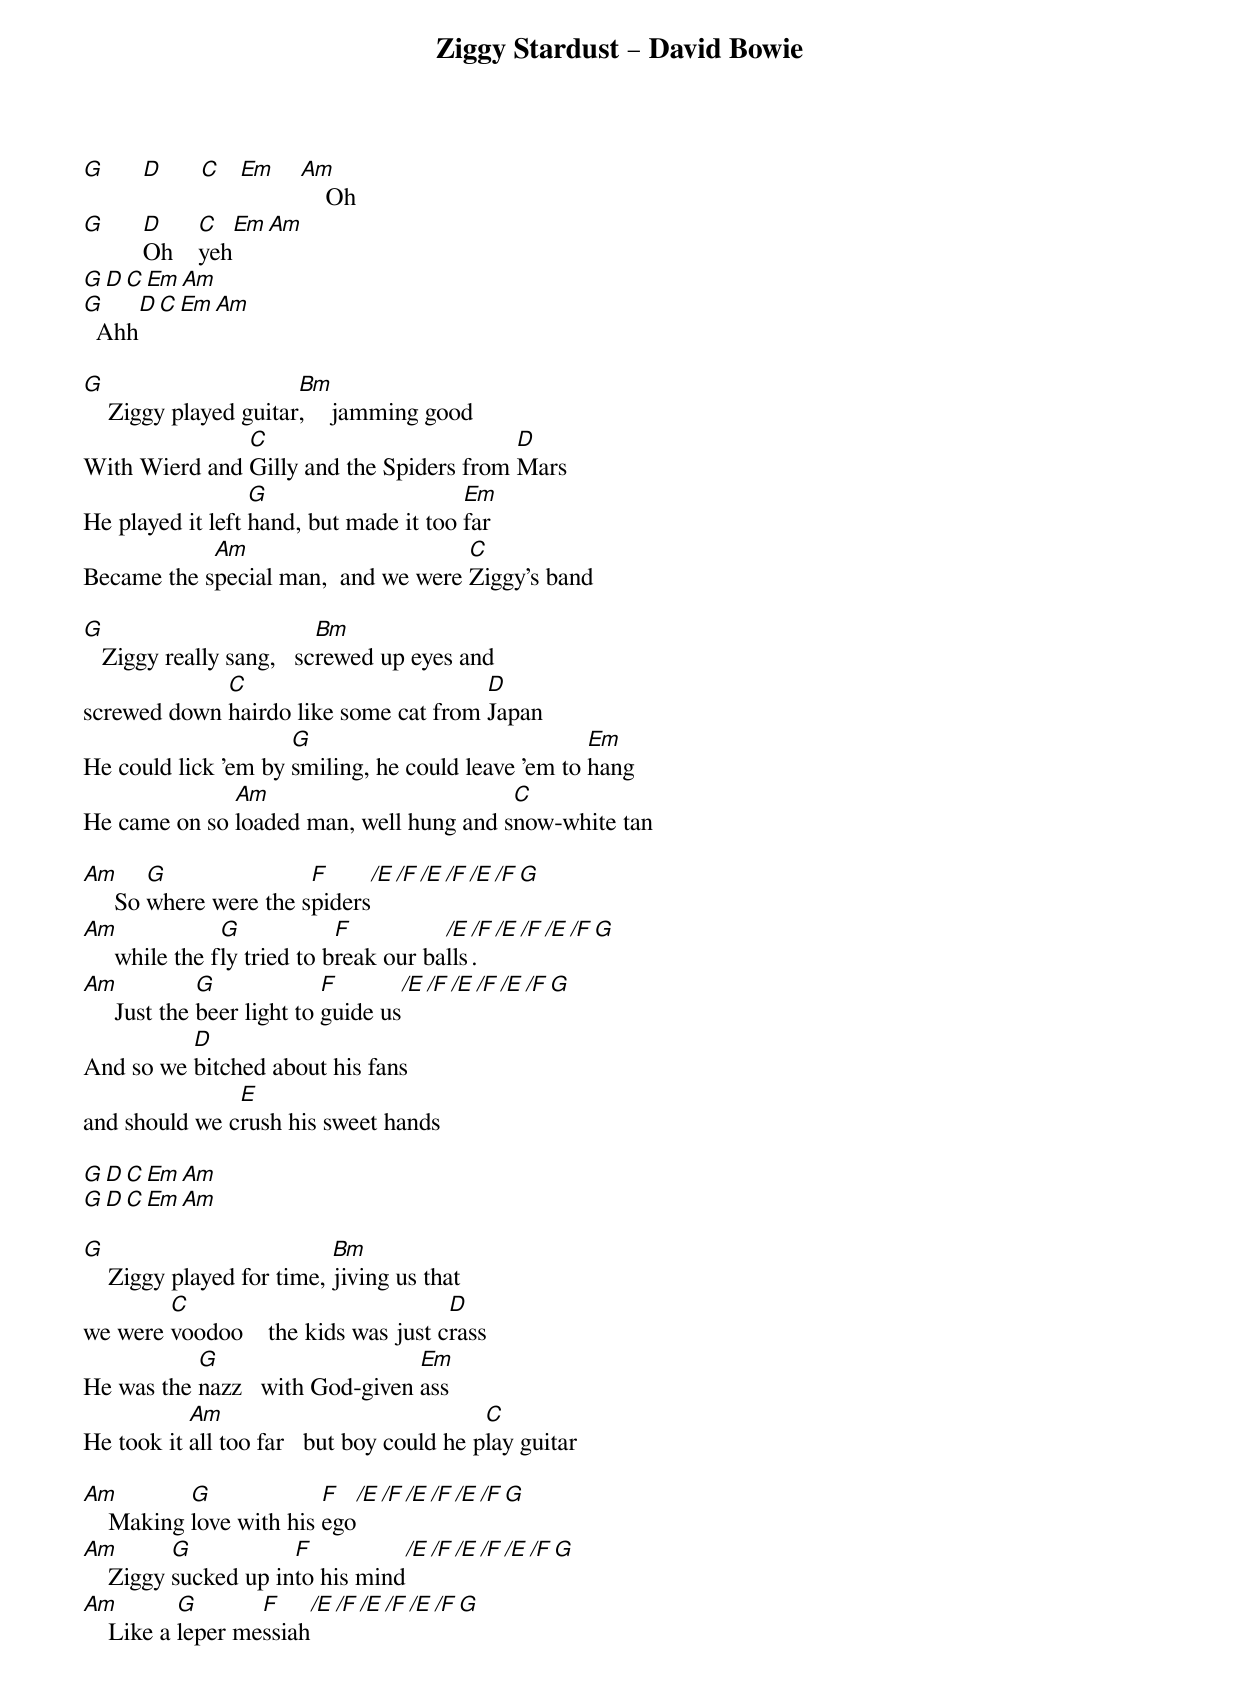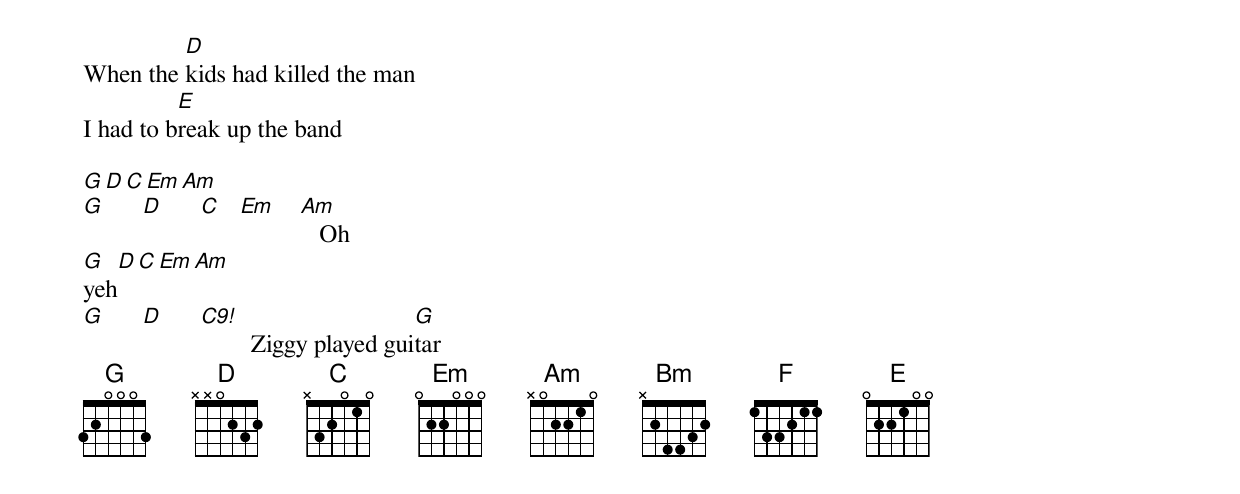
Ziggy Stardust – David Bowie

G     D     C  Em  Am
                       Oh
G     D     C  Em  Am
      Oh    yeh
G     D     C  Em  Am
G     D     C  Em  Am
  Ahh

G                      Bm
    Ziggy played guitar,    jamming good
               C                          D
With Wierd and Gilly and the Spiders from Mars
                  G                     Em
He played it left hand, but made it too far
            Am                       C
Became the special man,  and we were Ziggy's band

G                         Bm
   Ziggy really sang,   screwed up eyes and
             C                         D
screwed down hairdo like some cat from Japan
                     G                              Em
He could lick 'em by smiling, he could leave 'em to hang
              Am                         C
He came on so loaded man, well hung and snow-white tan

Am      G               F      /E /F /E /F /E /F G
     So where were the spiders
Am              G            F          /E /F /E /F /E /F G
     while the fly tried to break our balls.
Am            G             F        /E /F /E /F /E /F G
     Just the beer light to guide us
          D
And so we bitched about his fans
               E
and should we crush his sweet hands

G     D     C  Em  Am
G     D     C  Em  Am

G                          Bm
    Ziggy played for time, jiving us that
        C                            D
we were voodoo    the kids was just crass
           G                     Em
He was the nazz   with God-given ass
           Am                              C
He took it all too far   but boy could he play guitar

Am         G             F      /E /F /E /F /E /F G
    Making love with his ego
Am        G           F          /E /F /E /F /E /F G
    Ziggy sucked up into his mind
Am         G       F      /E /F /E /F /E /F G
    Like a leper messiah
         D
When the kids had killed the man
          E
I had to break up the band

G     D     C  Em  Am
G     D     C  Em  Am
                      Oh
G     D     C  Em  Am
yeh
G     D     C9!                     G
                    Ziggy played guitar
